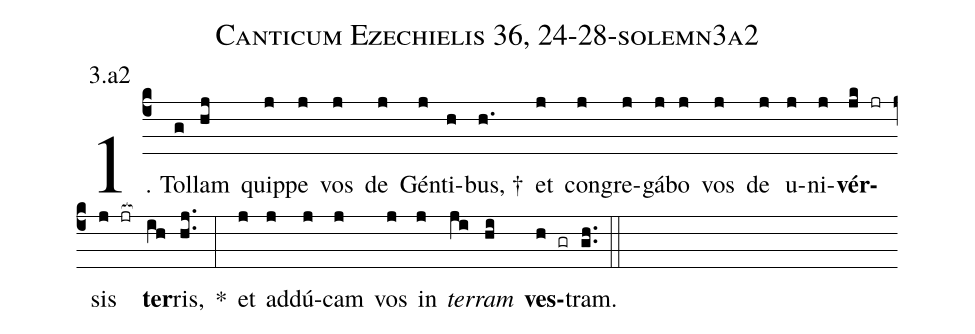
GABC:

name: Canticum Ezechielis 36, 24-28-solemn3a2;
annotation: 3.a2;
%%
(c4)1. Tol(g)lam(hj) quip(j)pe(j) vos(j) de(j) Gén(j)ti(h)bus, †(h.) et(j) con(j)gre(j)gá(j)bo(j) vos(j) de(j) u(j)ni(j)<b>vér</b>(jk jr)sis(j jr[ocb:1{]) <b>ter</b>(ih[ocb:0}])ris,(hj..) *(:) et(j) ad(j)dú(j)cam(j) vos(j) in(j) <i>ter</i>(ji)<i>ram</i>(hi) <b>ves</b>(h gr)tram.(gh..) (::)
